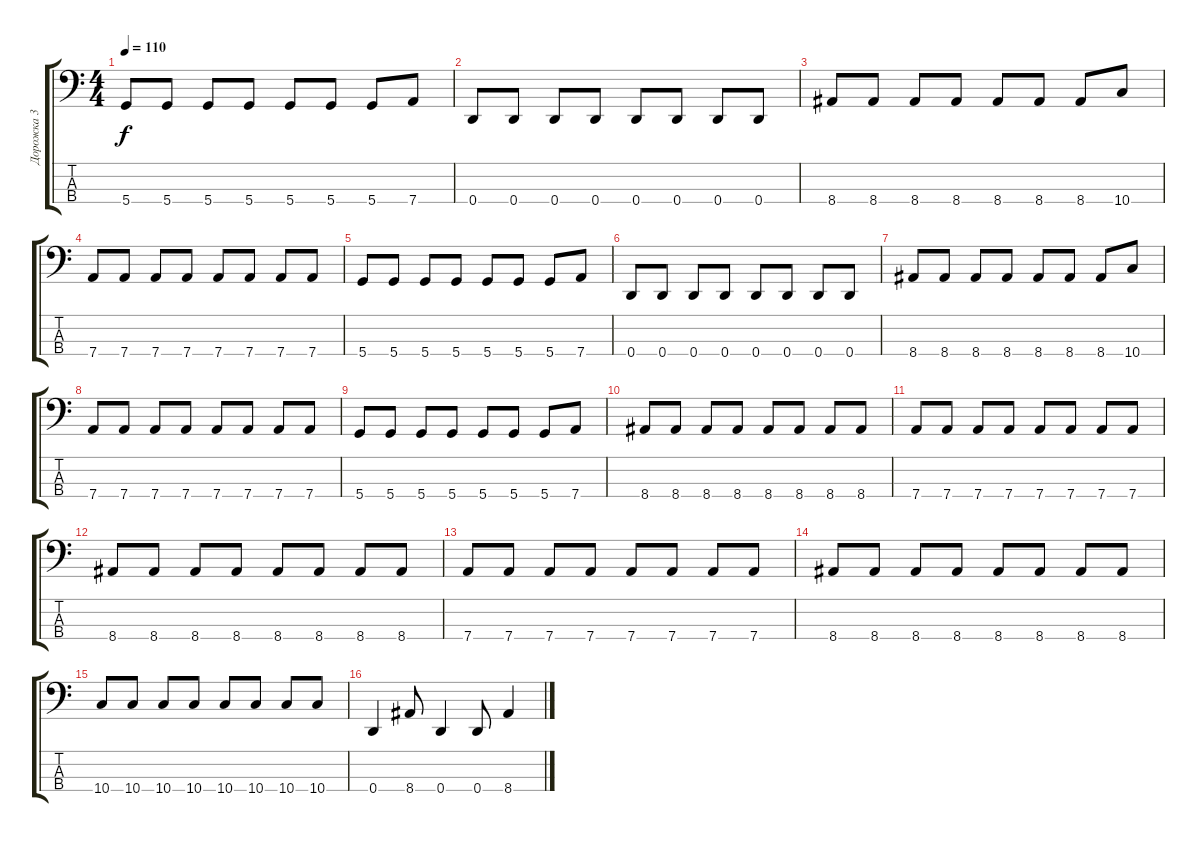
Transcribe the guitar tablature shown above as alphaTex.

\track ("Дорожка 3" "Дорожка 3") {instrument electricbassfinger}
\staff {score tabs}
\tuning (F2 C2 G1 D1) {hide}
\ts (4 4)
\tempo 110
\clef f4
\ks c
5.4.8{dy f} 5.4.8 5.4.8 5.4.8 5.4.8 5.4.8 5.4.8 7.4.8 |
0.4.8 0.4.8 0.4.8 0.4.8 0.4.8 0.4.8 0.4.8 0.4.8 |
8.4.8 8.4.8 8.4.8 8.4.8 8.4.8 8.4.8 8.4.8 10.4.8 |
7.4.8 7.4.8 7.4.8 7.4.8 7.4.8 7.4.8 7.4.8 7.4.8 |
5.4.8 5.4.8 5.4.8 5.4.8 5.4.8 5.4.8 5.4.8 7.4.8 |
0.4.8 0.4.8 0.4.8 0.4.8 0.4.8 0.4.8 0.4.8 0.4.8 |
8.4.8 8.4.8 8.4.8 8.4.8 8.4.8 8.4.8 8.4.8 10.4.8 |
7.4.8 7.4.8 7.4.8 7.4.8 7.4.8 7.4.8 7.4.8 7.4.8 |
5.4.8 5.4.8 5.4.8 5.4.8 5.4.8 5.4.8 5.4.8 7.4.8 |
8.4.8 8.4.8 8.4.8 8.4.8 8.4.8 8.4.8 8.4.8 8.4.8 |
7.4.8 7.4.8 7.4.8 7.4.8 7.4.8 7.4.8 7.4.8 7.4.8 |
8.4.8 8.4.8 8.4.8 8.4.8 8.4.8 8.4.8 8.4.8 8.4.8 |
7.4.8 7.4.8 7.4.8 7.4.8 7.4.8 7.4.8 7.4.8 7.4.8 |
8.4.8 8.4.8 8.4.8 8.4.8 8.4.8 8.4.8 8.4.8 8.4.8 |
10.4.8 10.4.8 10.4.8 10.4.8 10.4.8 10.4.8 10.4.8 10.4.8 |
0.4.4 8.4.8 0.4.4 0.4.8 8.4.4
